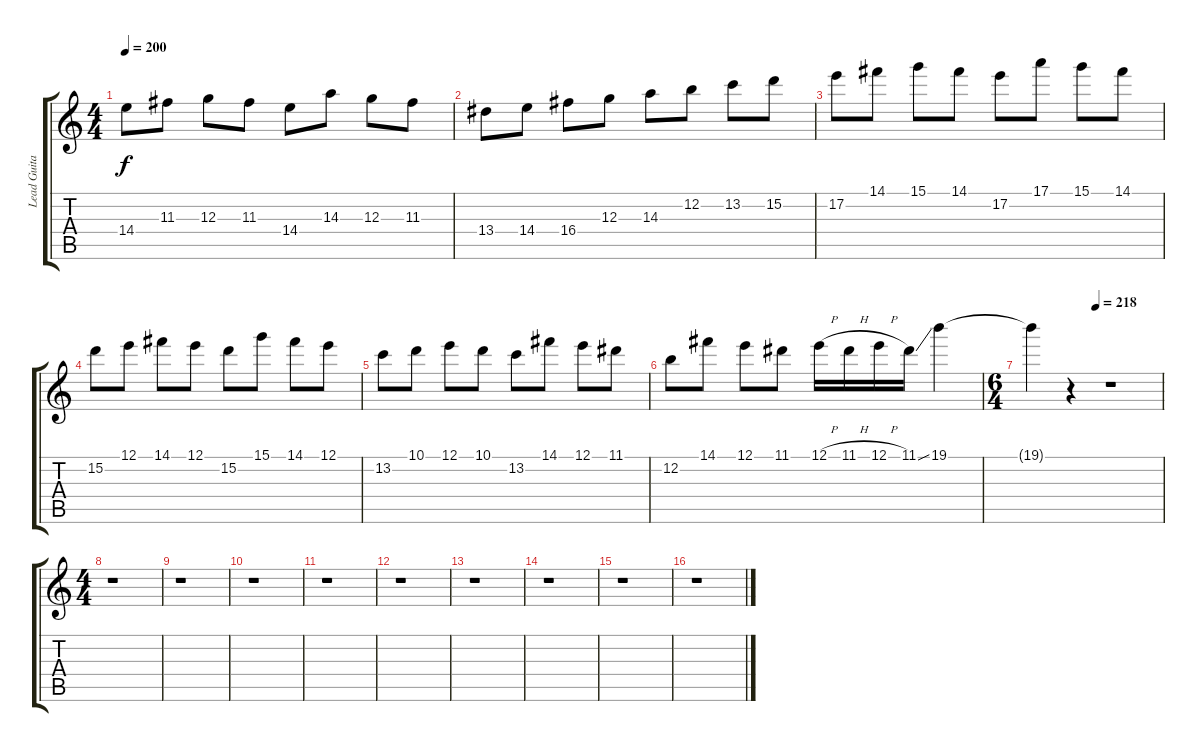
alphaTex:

\track ("Lead Guitar 1" "Lead Guita") {instrument overdrivenguitar}
\staff {score tabs}
\tuning (E4 B3 G3 D3 A2 E2) {hide}
\ts (4 4)
\tempo 200
\clef g2
\ks c
14.4.8{dy f} 11.3.8 12.3.8 11.3.8 14.4.8 14.3.8 12.3.8 11.3.8 |
13.4.8 14.4.8 16.4.8 12.3.8 14.3.8 12.2.8 13.2.8 15.2.8 |
17.2.8 14.1.8 15.1.8 14.1.8 17.2.8 17.1.8 15.1.8 14.1.8 |
15.2.8 12.1.8 14.1.8 12.1.8 15.2.8 15.1.8 14.1.8 12.1.8 |
13.2.8 10.1.8 12.1.8 10.1.8 13.2.8 14.1.8 12.1.8 11.1.8 |
12.2.8 14.1.8 12.1.8 11.1.8 12.1{h}.16 11.1{h}.16 12.1{h}.16 11.1{ss}.16 19.1.4 |
\ts (6 4)
\tempo (218 0.5)
19.1{t}.4 r.4 r.1 |
\ts (4 4)
\section ("" "")
r.1 |
r.1 |
r.1 |
r.1 |
r.1 |
r.1 |
r.1 |
r.1 |
r.1
